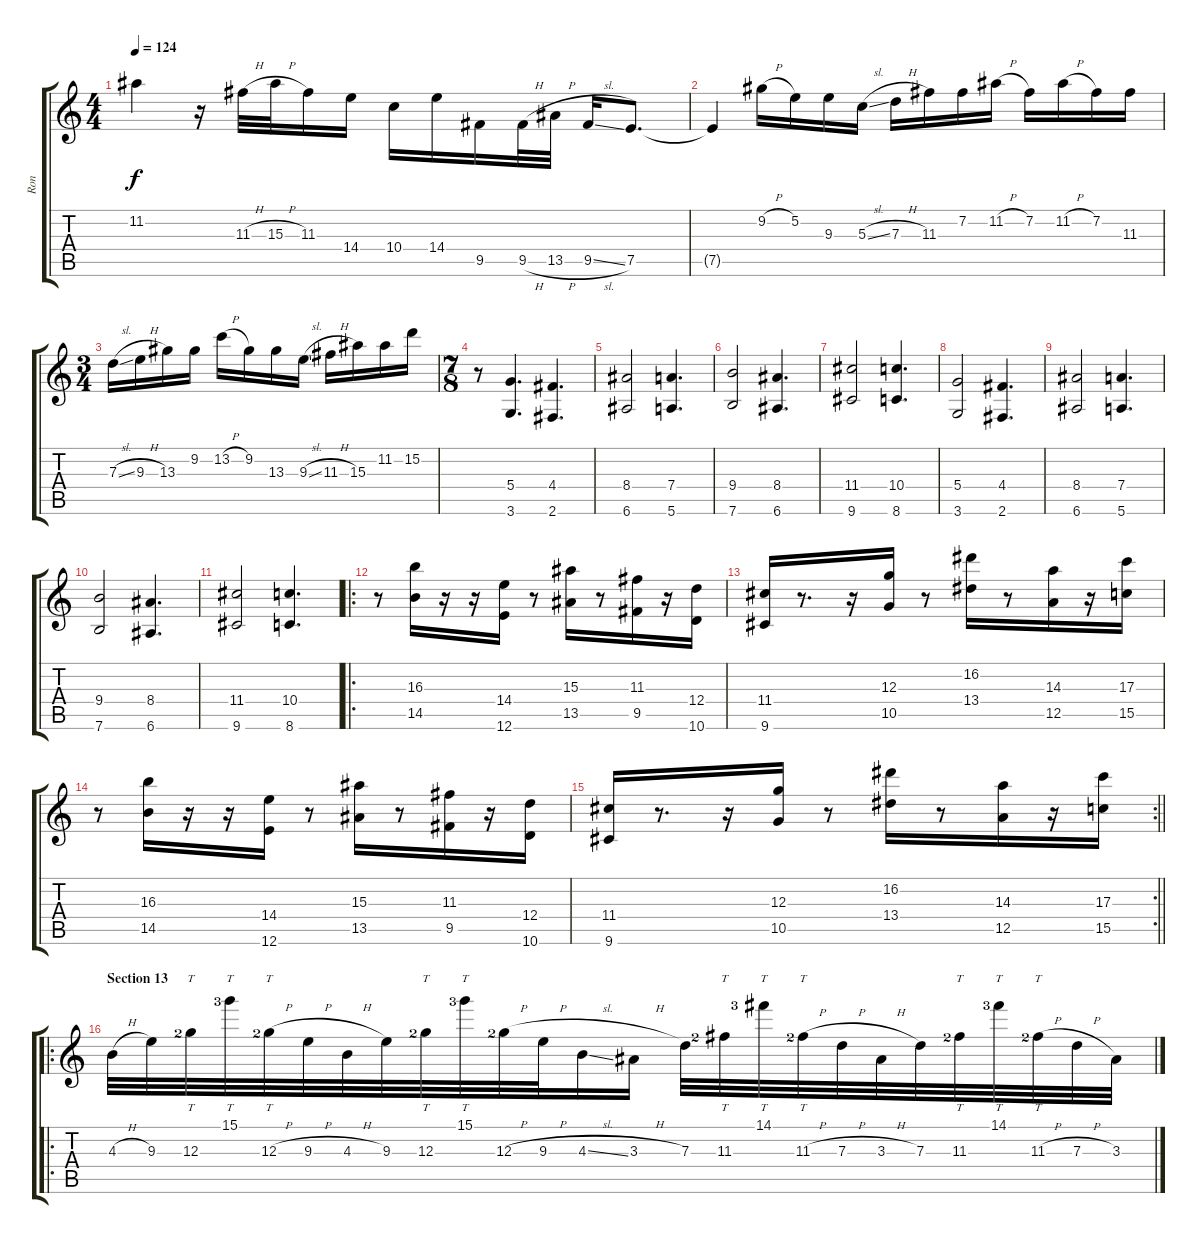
\track ("Ron" "Ron") {instrument distortionguitar}
\staff {score tabs}
\tuning (E4 B3 G3 D3 A2 E2) {hide}
\ts (4 4)
\tempo 124
\clef g2
\ks c
11.2{t}.4{dy f} r.16 11.3{h}.32 15.3{h}.32 11.3.16 14.4.16 10.4.16 14.4.16 9.5.16 9.5{h}.32 13.5{h}.32 9.5{sl}.16 7.5.8{d} |
7.5{t}.4 9.2{h}.16 5.2.16 9.3.16 5.3{sl}.16 7.3{h}.16 11.3.16 7.2.16 11.2{h}.16 7.2.16 11.2{h}.16 7.2.16 11.3.16 |
\ts (3 4)
7.3{sl}.16 9.3{h}.16 13.3.16 9.2.16 13.2{h}.16 9.2.16 13.3.16 9.3{sl}.16 11.3{h}.16 15.3.16 11.2.16 15.2.16 |
\ts (7 8)
r.8 (5.4 3.6).4{d} (4.4 2.6).4{d} |
(8.4 6.6).2 (7.4 5.6).4{d} |
(9.4 7.6).2 (8.4 6.6).4{d} |
(11.4 9.6).2 (10.4 8.6).4{d} |
(5.4 3.6).2 (4.4 2.6).4{d} |
(8.4 6.6).2 (7.4 5.6).4{d} |
(9.4 7.6).2 (8.4 6.6).4{d} |
(11.4 9.6).2 (10.4 8.6).4{d} |
\ro
r.8 (16.3 14.5).16 r.16 r.16 (14.4 12.6).16 r.8 (15.3 13.5).16 r.8 (11.3 9.5).16 r.16 (12.4 10.6).16 |
(11.4 9.6).16 r.8{d} r.16 (12.3 10.5).16 r.8 (16.2 13.4).16 r.8 (14.3 12.5).16 r.16 (17.3 15.5).16 |
r.8 (16.3 14.5).16 r.16 r.16 (14.4 12.6).16 r.8 (15.3 13.5).16 r.8 (11.3 9.5).16 r.16 (12.4 10.6).16 |
\rc 2
\barLineRight lightlight
(11.4 9.6).16 r.8{d} r.16 (12.3 10.5).16 r.8 (16.2 13.4).16 r.8 (14.3 12.5).16 r.16 (17.3 15.5).16 |
\ro
\section ("" "Section 13")
4.3{h}.32 9.3.32 12.3{lf 3}.32{tt} 15.1{lf 4}.32{tt} 12.3{h lf 3}.32{tt} 9.3{h}.32 4.3{h}.32 9.3.32 12.3{lf 3}.32{tt} 15.1{lf 4}.32{tt} 12.3{h lf 3}.32 9.3{h}.32 4.3{sl}.16 3.3{h}.16 7.3.32 11.3{lf 3}.32{tt} 14.1{lf 4}.32{tt} 11.3{h lf 3}.32{tt} 7.3{h}.32 3.3{h}.32 7.3.32 11.3{lf 3}.32{tt} 14.1{lf 4}.32{tt} 11.3{h lf 3}.32{tt} 7.3{h}.32 3.3.32
